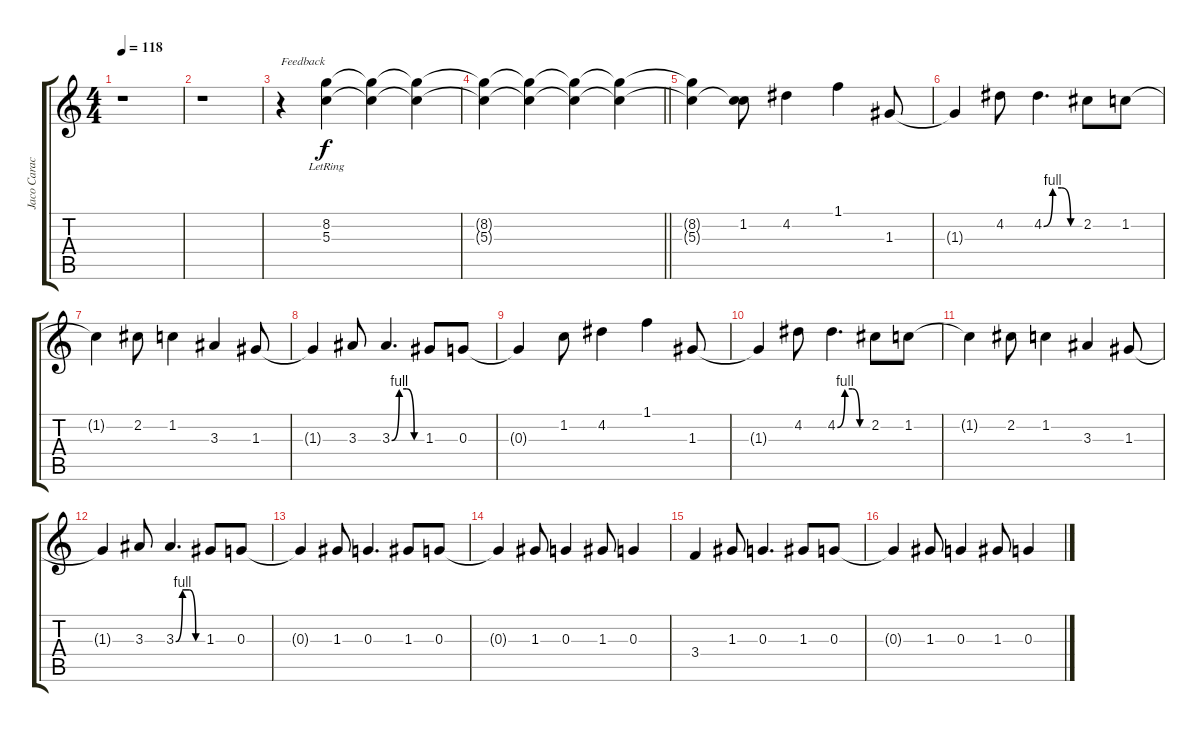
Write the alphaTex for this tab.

\track ("Jaco Caraco: Fender Stratocaster Jaguar" "Jaco Carac") {instrument overdrivenguitar}
\staff {score tabs}
\tuning (E4 B3 G3 D3 A2 E2) {hide}
\ts (4 4)
\tempo 118
\clef g2
\ks c
r.1{dy f} |
r.1 |
r.4{txt "Feedback"} (8.2{lr} 5.3{lr}).4{volume 3} (8.2{t} 5.3{t}).4{volume 4} (8.2{t} 5.3{t}).4{volume 6} |
\barLineRight lightlight
(8.2{t} 5.3{t}).4{volume 8} (8.2{t} 5.3{t}).4{volume 10} (8.2{t} 5.3{t}).4{volume 12} (8.2{t} 5.3{t}).4{volume 14} |
(8.2{t} 5.3{t}).4 (1.2 5.3{t}).8 4.2.4 1.1.4 1.3.8 |
1.3{t}.4 4.2.8 4.2{be (custom 0 0 15 4 30 4 45 0 60 0)}.4{d} 2.2.8 1.2.8 |
1.2{t}.4 2.2.8 1.2.4 3.3.4 1.3.8 |
1.3{t}.4 3.3.8 3.3{be (custom 0 0 15 4 30 4 45 0 60 0)}.4{d} 1.3.8 0.3.8 |
0.3{t}.4 1.2.8 4.2.4 1.1.4 1.3.8 |
1.3{t}.4 4.2.8 4.2{be (custom 0 0 15 4 30 4 45 0 60 0)}.4{d} 2.2.8 1.2.8 |
1.2{t}.4 2.2.8 1.2.4 3.3.4 1.3.8 |
1.3{t}.4 3.3.8 3.3{be (custom 0 0 15 4 30 4 45 0 60 0)}.4{d} 1.3.8 0.3.8 |
0.3{t}.4 1.3.8 0.3.4{d} 1.3.8 0.3.8 |
0.3{t}.4 1.3.8 0.3.4 1.3.8 0.3.4 |
3.4.4 1.3.8 0.3.4{d} 1.3.8 0.3.8 |
0.3{t}.4 1.3.8 0.3.4 1.3.8 0.3.4
